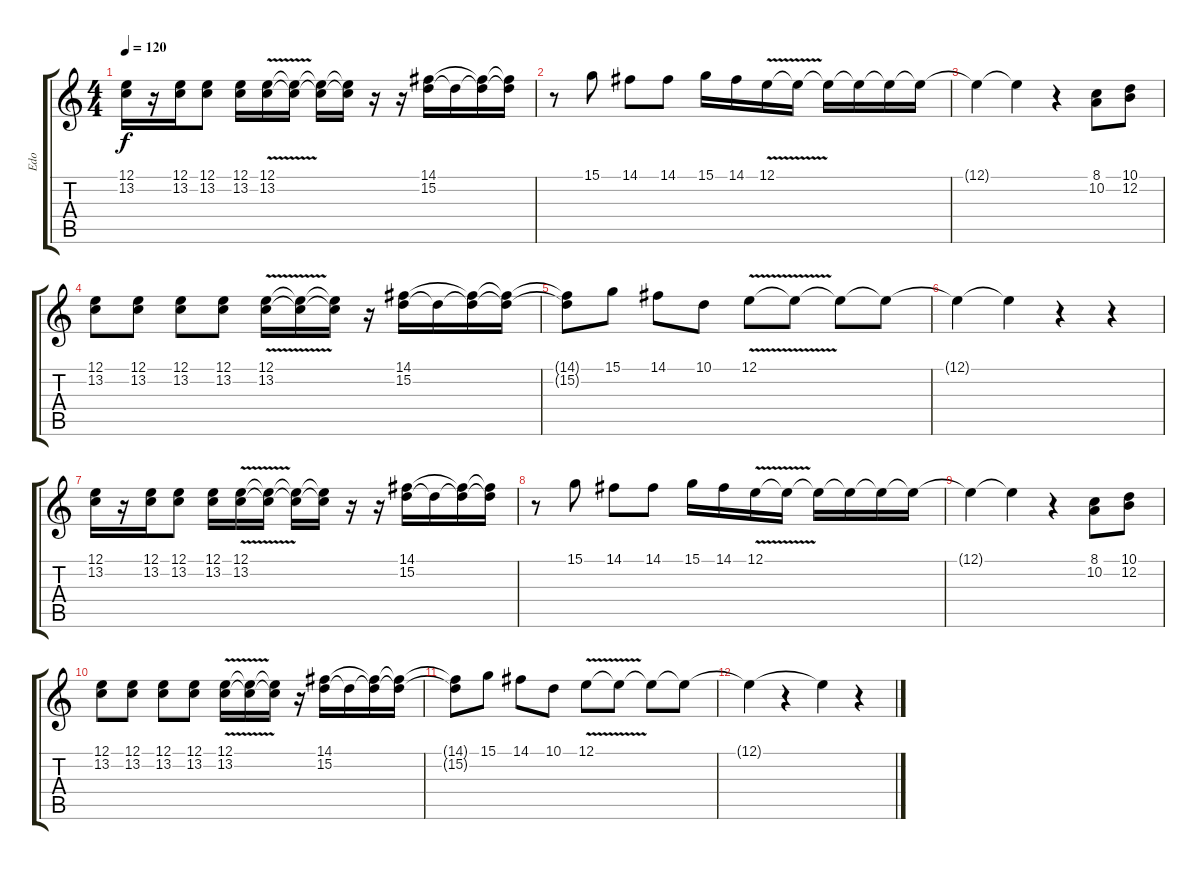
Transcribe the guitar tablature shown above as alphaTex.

\track ("Edo" "Edo") {instrument pad4choir}
\staff {score tabs}
\tuning (E4 B3 G3 D3 A2 E2) {hide}
\ts (4 4)
\tempo 120
\clef g2
\ks c
(12.1 13.2).16{dy f} r.16 (12.1 13.2).16 (12.1 13.2).8 (12.1 13.2).16 (12.1 13.2{v}).16 (12.1{t} 13.2{t}).16 (12.1{t} 13.2{t}).16 (12.1{t} 13.2{t}).16 r.16 r.16 (14.1 15.2).16 15.2{t}.16 (14.1{t} 15.2{t}).16 (14.1{t} 15.2{t}).16 |
r.8 15.1.8 14.1.8 14.1.8 15.1.16 14.1.16 12.1{v}.16 12.1{t}.16 12.1{t}.16 12.1{t}.16 12.1{t}.16 12.1{t}.16 |
12.1{t}.4 12.1{t}.4 r.4 (8.1 10.2).8 (10.1 12.2).8 |
(12.1 13.2).8 (12.1 13.2).8 (12.1 13.2).8 (12.1 13.2).8 (12.1 13.2{v}).16 (12.1{t} 13.2{t}).16 (12.1{t} 13.2{t}).16 r.16 (14.1 15.2).16 15.2{t}.16 (14.1{t} 15.2{t}).16 (14.1{t} 15.2{t}).16 |
(14.1{t} 15.2{t}).8 15.1.8 14.1.8 10.1.8 12.1{v}.8 12.1{t}.8 12.1{t}.8 12.1{t}.8 |
12.1{t}.4 12.1{t}.4 r.4 r.4 |
(12.1 13.2).16 r.16 (12.1 13.2).16 (12.1 13.2).8 (12.1 13.2).16 (12.1 13.2{v}).16 (12.1{t} 13.2{t}).16 (12.1{t} 13.2{t}).16 (12.1{t} 13.2{t}).16 r.16 r.16 (14.1 15.2).16 15.2{t}.16 (14.1{t} 15.2{t}).16 (14.1{t} 15.2{t}).16 |
r.8 15.1.8 14.1.8 14.1.8 15.1.16 14.1.16 12.1{v}.16 12.1{t}.16 12.1{t}.16 12.1{t}.16 12.1{t}.16 12.1{t}.16 |
12.1{t}.4 12.1{t}.4 r.4 (8.1 10.2).8 (10.1 12.2).8 |
(12.1 13.2).8 (12.1 13.2).8 (12.1 13.2).8 (12.1 13.2).8 (12.1 13.2{v}).16 (12.1{t} 13.2{t}).16 (12.1{t} 13.2{t}).16 r.16 (14.1 15.2).16 15.2{t}.16 (14.1{t} 15.2{t}).16 (14.1{t} 15.2{t}).16 |
(14.1{t} 15.2{t}).8 15.1.8 14.1.8 10.1.8 12.1{v}.8 12.1{t}.8 12.1{t}.8 12.1{t}.8 |
12.1{t}.4 r.4 12.1{t}.4 r.4
